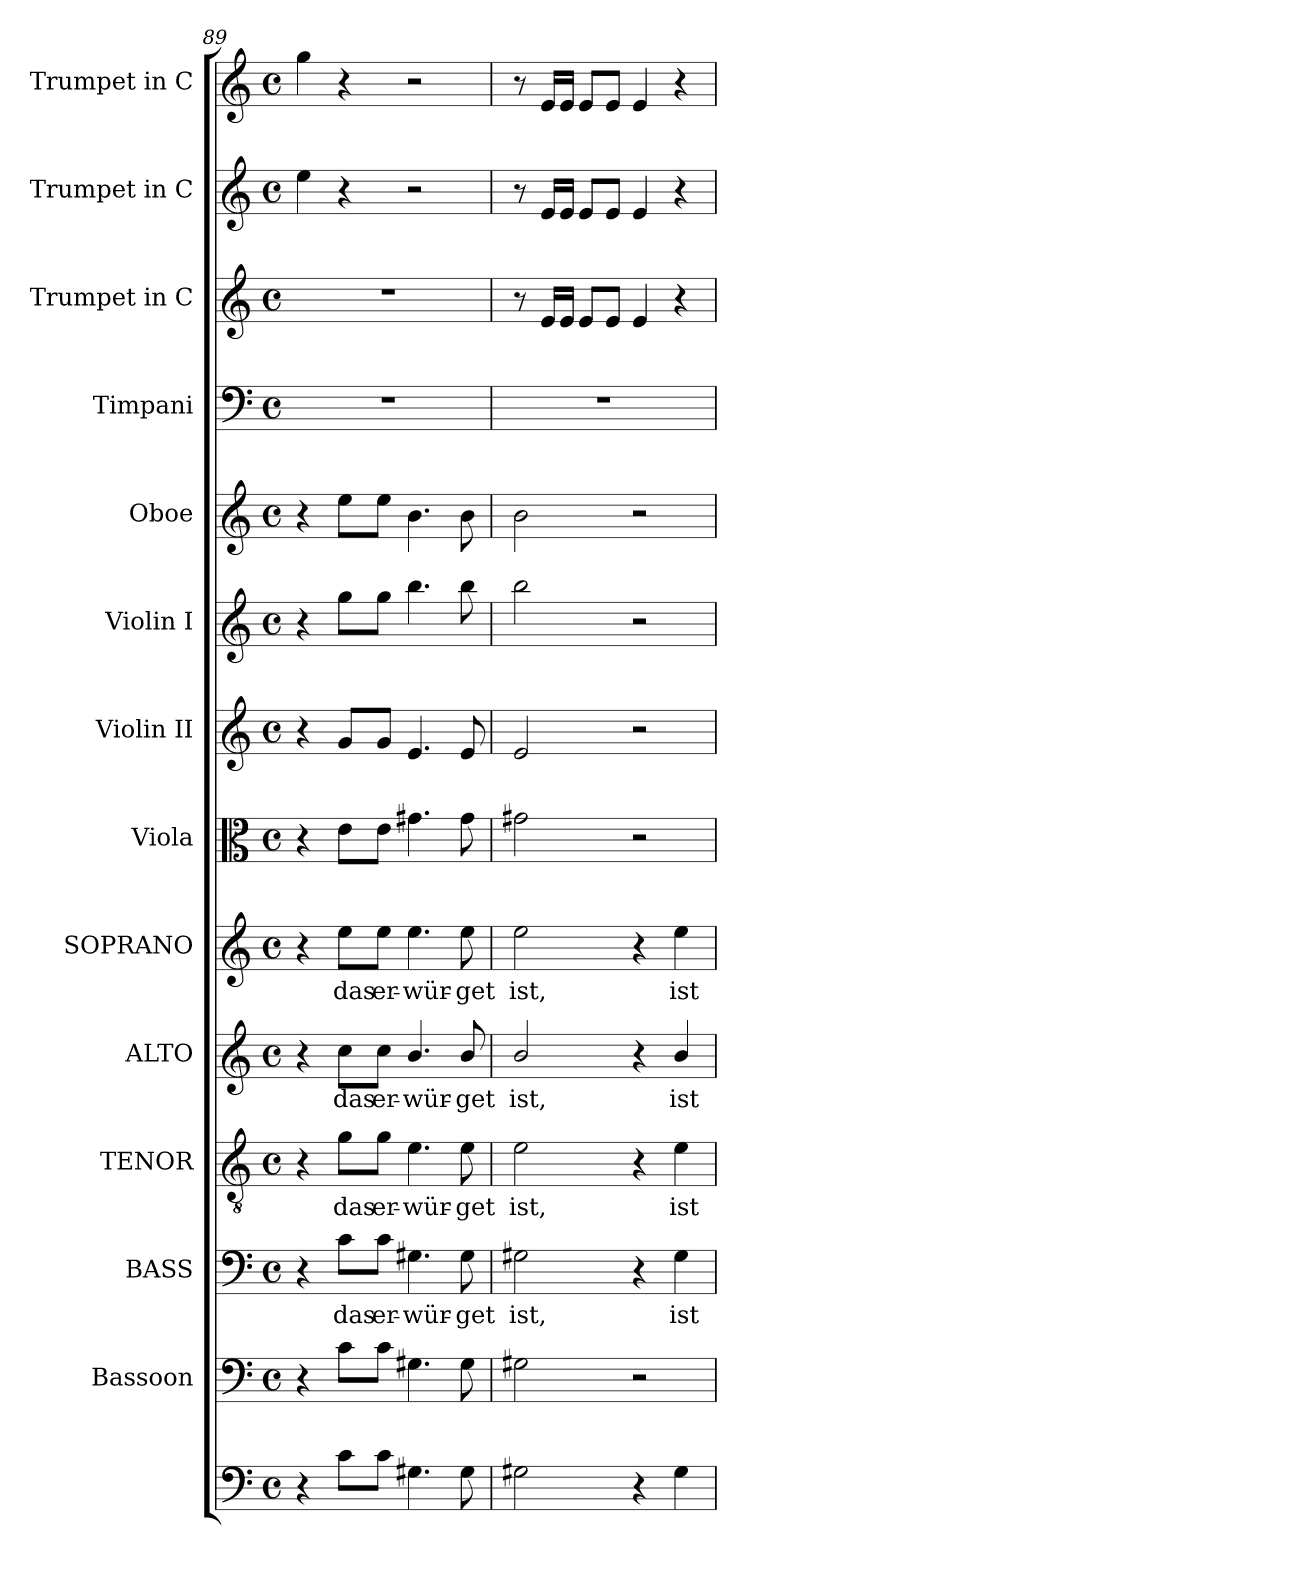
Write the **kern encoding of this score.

**kern	**kern	**kern	**text	**kern	**text	**kern	**text	**kern	**text	**kern	**kern	**kern	**kern	**kern	**kern	**kern	**kern
*part14	*part13	*part12	*part12	*part11	*part11	*part10	*part10	*part9	*part9	*part8	*part7	*part6	*part5	*part4	*part3	*part2	*part1
*staff14	*staff13	*staff12	*staff12	*staff11	*staff11	*staff10	*staff10	*staff9	*staff9	*staff8	*staff7	*staff6	*staff5	*staff4	*staff3	*staff2	*staff1
*	*I"Bassoon	*I"BASS	*	*I"TENOR	*	*I"ALTO	*	*I"SOPRANO	*	*I"Viola	*I"Violin II	*I"Violin I	*I"Oboe	*I"Timpani	*I"Trumpet in C	*I"Trumpet in C	*I"Trumpet in C
*	*	*	*	*	*	*I'Alto	*	*I'Soprano	*	*I'Viola	*I'Violin II	*I'Violin I	*I'Oboe	*I'Timp.	*	*	*
*clefF4	*clefF4	*clefF4	*	*clefGv2	*	*clefG2	*	*clefG2	*	*clefC3	*clefG2	*clefG2	*clefG2	*clefF4	*clefG2	*clefG2	*clefG2
*	*	*	*	*ITrd7c12	*	*	*	*	*	*	*	*	*	*	*	*	*
*k[]	*k[]	*k[]	*	*k[]	*	*k[]	*	*k[]	*	*k[]	*k[]	*k[]	*k[]	*k[]	*k[]	*k[]	*k[]
*C:	*C:	*C:	*	*C:	*	*C:	*	*C:	*	*C:	*C:	*C:	*C:	*C:	*C:	*C:	*C:
*M4/4	*M4/4	*M4/4	*	*M4/4	*	*M4/4	*	*M4/4	*	*M4/4	*M4/4	*M4/4	*M4/4	*M4/4	*M4/4	*M4/4	*M4/4
*met(c)	*met(c)	*met(c)	*	*met(c)	*	*met(c)	*	*met(c)	*	*met(c)	*met(c)	*met(c)	*met(c)	*met(c)	*met(c)	*met(c)	*met(c)
=89	=89	=89	=89	=89	=89	=89	=89	=89	=89	=89	=89	=89	=89	=89	=89	=89	=89
4r	4r	4r	.	4r	.	4r	.	4r	.	4r	4r	4r	4r	1r	1r	4eei\	4ggi\
!	!	!	!LO:LY:b:color=#000000	!	!	!	!	!	!	!	!	!	!	!	!	!	!
!	!	!	!	!	!LO:LY:b:color=#000000	!	!	!	!	!	!	!	!	!	!	!	!
!	!	!	!	!	!	!	!LO:LY:b:color=#000000	!	!	!	!	!	!	!	!	!	!
!	!	!	!	!	!	!	!	!	!LO:LY:b:color=#000000	!	!	!	!	!	!	!	!
8ci\L	8ci\L	8ci\L	das	8Gi\L	das	8cci\L	das	8eei\L	das	8ei\L	8gi/L	8ggi\L	8eei\L	.	.	4r	4r
!	!	!	!LO:LY:b:color=#000000	!	!	!	!	!	!	!	!	!	!	!	!	!	!
!	!	!	!	!	!LO:LY:b:color=#000000	!	!	!	!	!	!	!	!	!	!	!	!
!	!	!	!	!	!	!	!LO:LY:b:color=#000000	!	!	!	!	!	!	!	!	!	!
!	!	!	!	!	!	!	!	!	!LO:LY:b:color=#000000	!	!	!	!	!	!	!	!
8ci\J	8ci\J	8ci\J	er-	8Gi\J	er-	8cci\J	er-	8eei\J	er-	8ei\J	8gi/J	8ggi\J	8eei\J	.	.	.	.
!	!	!	!LO:LY:b:color=#000000	!	!	!	!	!	!	!	!	!	!	!	!	!	!
!	!	!	!	!	!LO:LY:b:color=#000000	!	!	!	!	!	!	!	!	!	!	!	!
!	!	!	!	!	!	!	!LO:LY:b:color=#000000	!	!	!	!	!	!	!	!	!	!
!	!	!	!	!	!	!	!	!	!LO:LY:b:color=#000000	!	!	!	!	!	!	!	!
4.G#Xi\	4.G#Xi\	4.G#Xi\	-wür-	4.Ei\	-wür-	4.bi/	-wür-	4.eei\	-wür-	4.g#Xi\	4.ei/	4.bbi\	4.bi\	.	.	2r	2r
!	!	!	!LO:LY:b:color=#000000	!	!	!	!	!	!	!	!	!	!	!	!	!	!
!	!	!	!	!	!LO:LY:b:color=#000000	!	!	!	!	!	!	!	!	!	!	!	!
!	!	!	!	!	!	!	!LO:LY:b:color=#000000	!	!	!	!	!	!	!	!	!	!
!	!	!	!	!	!	!	!	!	!LO:LY:b:color=#000000	!	!	!	!	!	!	!	!
8G#i\	8G#i\	8G#i\	-get	8Ei\	-get	8bi/	-get	8eei\	-get	8g#i\	8ei/	8bbi\	8bi\	.	.	.	.
=90	=90	=90	=90	=90	=90	=90	=90	=90	=90	=90	=90	=90	=90	=90	=90	=90	=90
!	!	!	!LO:LY:b:color=#000000	!	!	!	!	!	!	!	!	!	!	!	!	!	!
!	!	!	!	!	!LO:LY:b:color=#000000	!	!	!	!	!	!	!	!	!	!	!	!
!	!	!	!	!	!	!	!LO:LY:b:color=#000000	!	!	!	!	!	!	!	!	!	!
!	!	!	!	!	!	!	!	!	!LO:LY:b:color=#000000	!	!	!	!	!	!	!	!
2G#Xi\	2G#Xi\	2G#Xi\	ist,	2Ei\	ist,	2bi/	ist,	2eei\	ist,	2g#Xi\	2ei/	2bbi\	2bi\	1r	8r	8r	8r
.	.	.	.	.	.	.	.	.	.	.	.	.	.	.	16ei/LL	16ei/LL	16ei/LL
.	.	.	.	.	.	.	.	.	.	.	.	.	.	.	16ei/JJ	16ei/JJ	16ei/JJ
.	.	.	.	.	.	.	.	.	.	.	.	.	.	.	8ei/L	8ei/L	8ei/L
.	.	.	.	.	.	.	.	.	.	.	.	.	.	.	8ei/J	8ei/J	8ei/J
4r	2r	4r	.	4r	.	4r	.	4r	.	2r	2r	2r	2r	.	4ei/	4ei/	4ei/
!	!	!	!LO:LY:b:color=#000000	!	!	!	!	!	!	!	!	!	!	!	!	!	!
!	!	!	!	!	!LO:LY:b:color=#000000	!	!	!	!	!	!	!	!	!	!	!	!
!	!	!	!	!	!	!	!LO:LY:b:color=#000000	!	!	!	!	!	!	!	!	!	!
!	!	!	!	!	!	!	!	!	!LO:LY:b:color=#000000	!	!	!	!	!	!	!	!
4G#i\	.	4G#i\	ist	4Ei\	ist	4bi/	ist	4eei\	ist	.	.	.	.	.	4r	4r	4r
=	=	=	=	=	=	=	=	=	=	=	=	=	=	=	=	=	=
*-	*-	*-	*-	*-	*-	*-	*-	*-	*-	*-	*-	*-	*-	*-	*-	*-	*-
